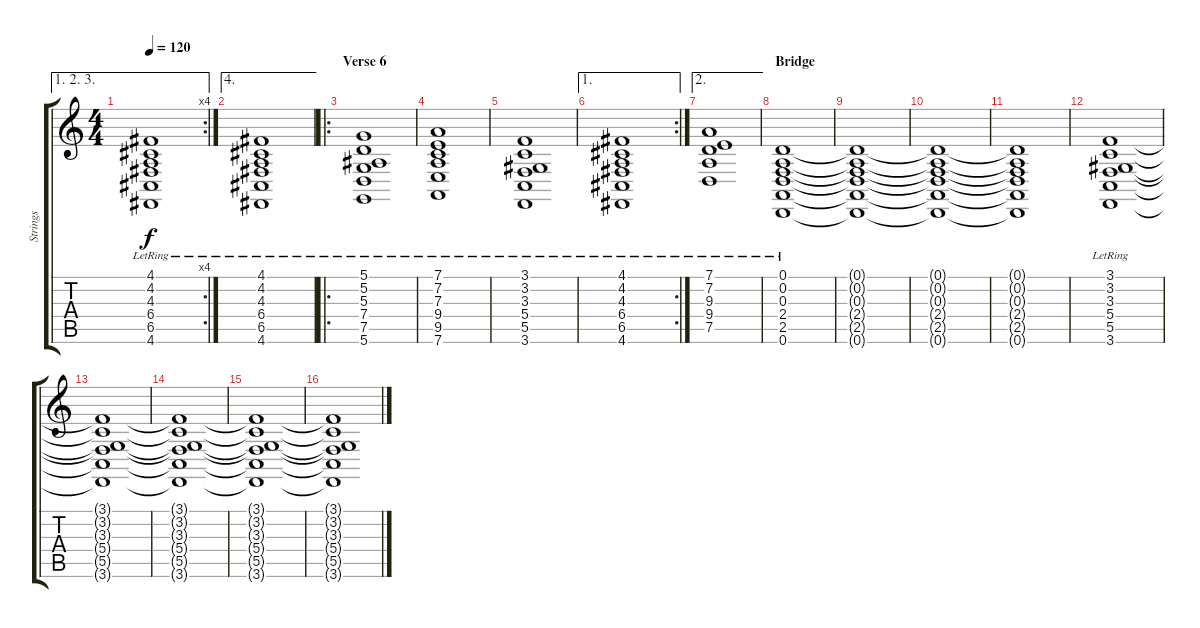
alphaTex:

\track ("Strings" "Strings") {instrument stringensemble1}
\staff {score tabs}
\tuning (D4 A3 F3 C3 G2 D2) {hide}
\ae (1 2 3)
\rc 4
\ts (4 4)
\tempo 120
\clef g2
\ks c
(4.1{lr} 4.2{lr} 4.3{lr} 6.4{lr} 6.5{lr} 4.6{lr}).1{dy f} |
\ae 4
(4.1{lr} 4.2{lr} 4.3{lr} 6.4{lr} 6.5{lr} 4.6{lr}).1 |
\ro
\section ("" "Verse 6")
(5.1{lr} 5.2{lr} 5.3{lr} 7.4{lr} 7.5{lr} 5.6{lr}).1 |
(7.1{lr} 7.2{lr} 7.3{lr} 9.4{lr} 9.5{lr} 7.6{lr}).1 |
(3.1{lr} 3.2{lr} 3.3{lr} 5.4{lr} 5.5{lr} 3.6{lr}).1 |
\ae 1
\rc 2
(4.1{lr} 4.2{lr} 4.3{lr} 6.4{lr} 6.5{lr} 4.6{lr}).1 |
\ae 2
(7.1{lr} 7.2{lr} 9.3{lr} 9.4{lr} 7.5{lr}).1 |
\section ("" "Bridge")
(0.1{lr} 0.2{lr} 0.3{lr} 2.4{lr} 2.5{lr} 0.6{lr}).1 |
(0.1{t} 0.2{t} 0.3{t} 2.4{t} 2.5{t} 0.6{t}).1{volume 0} |
(0.1{t} 0.2{t} 0.3{t} 2.4{t} 2.5{t} 0.6{t}).1 |
(0.1{t} 0.2{t} 0.3{t} 2.4{t} 2.5{t} 0.6{t}).1 |
(3.1{lr} 3.2{lr} 3.3{lr} 5.4{lr} 5.5{lr} 3.6{lr}).1{volume 7} |
(3.1{t} 3.2{t} 3.3{t} 5.4{t} 5.5{t} 3.6{t}).1 |
(3.1{t} 3.2{t} 3.3{t} 5.4{t} 5.5{t} 3.6{t}).1 |
(3.1{t} 3.2{t} 3.3{t} 5.4{t} 5.5{t} 3.6{t}).1 |
(3.1{t} 3.2{t} 3.3{t} 5.4{t} 5.5{t} 3.6{t}).1
